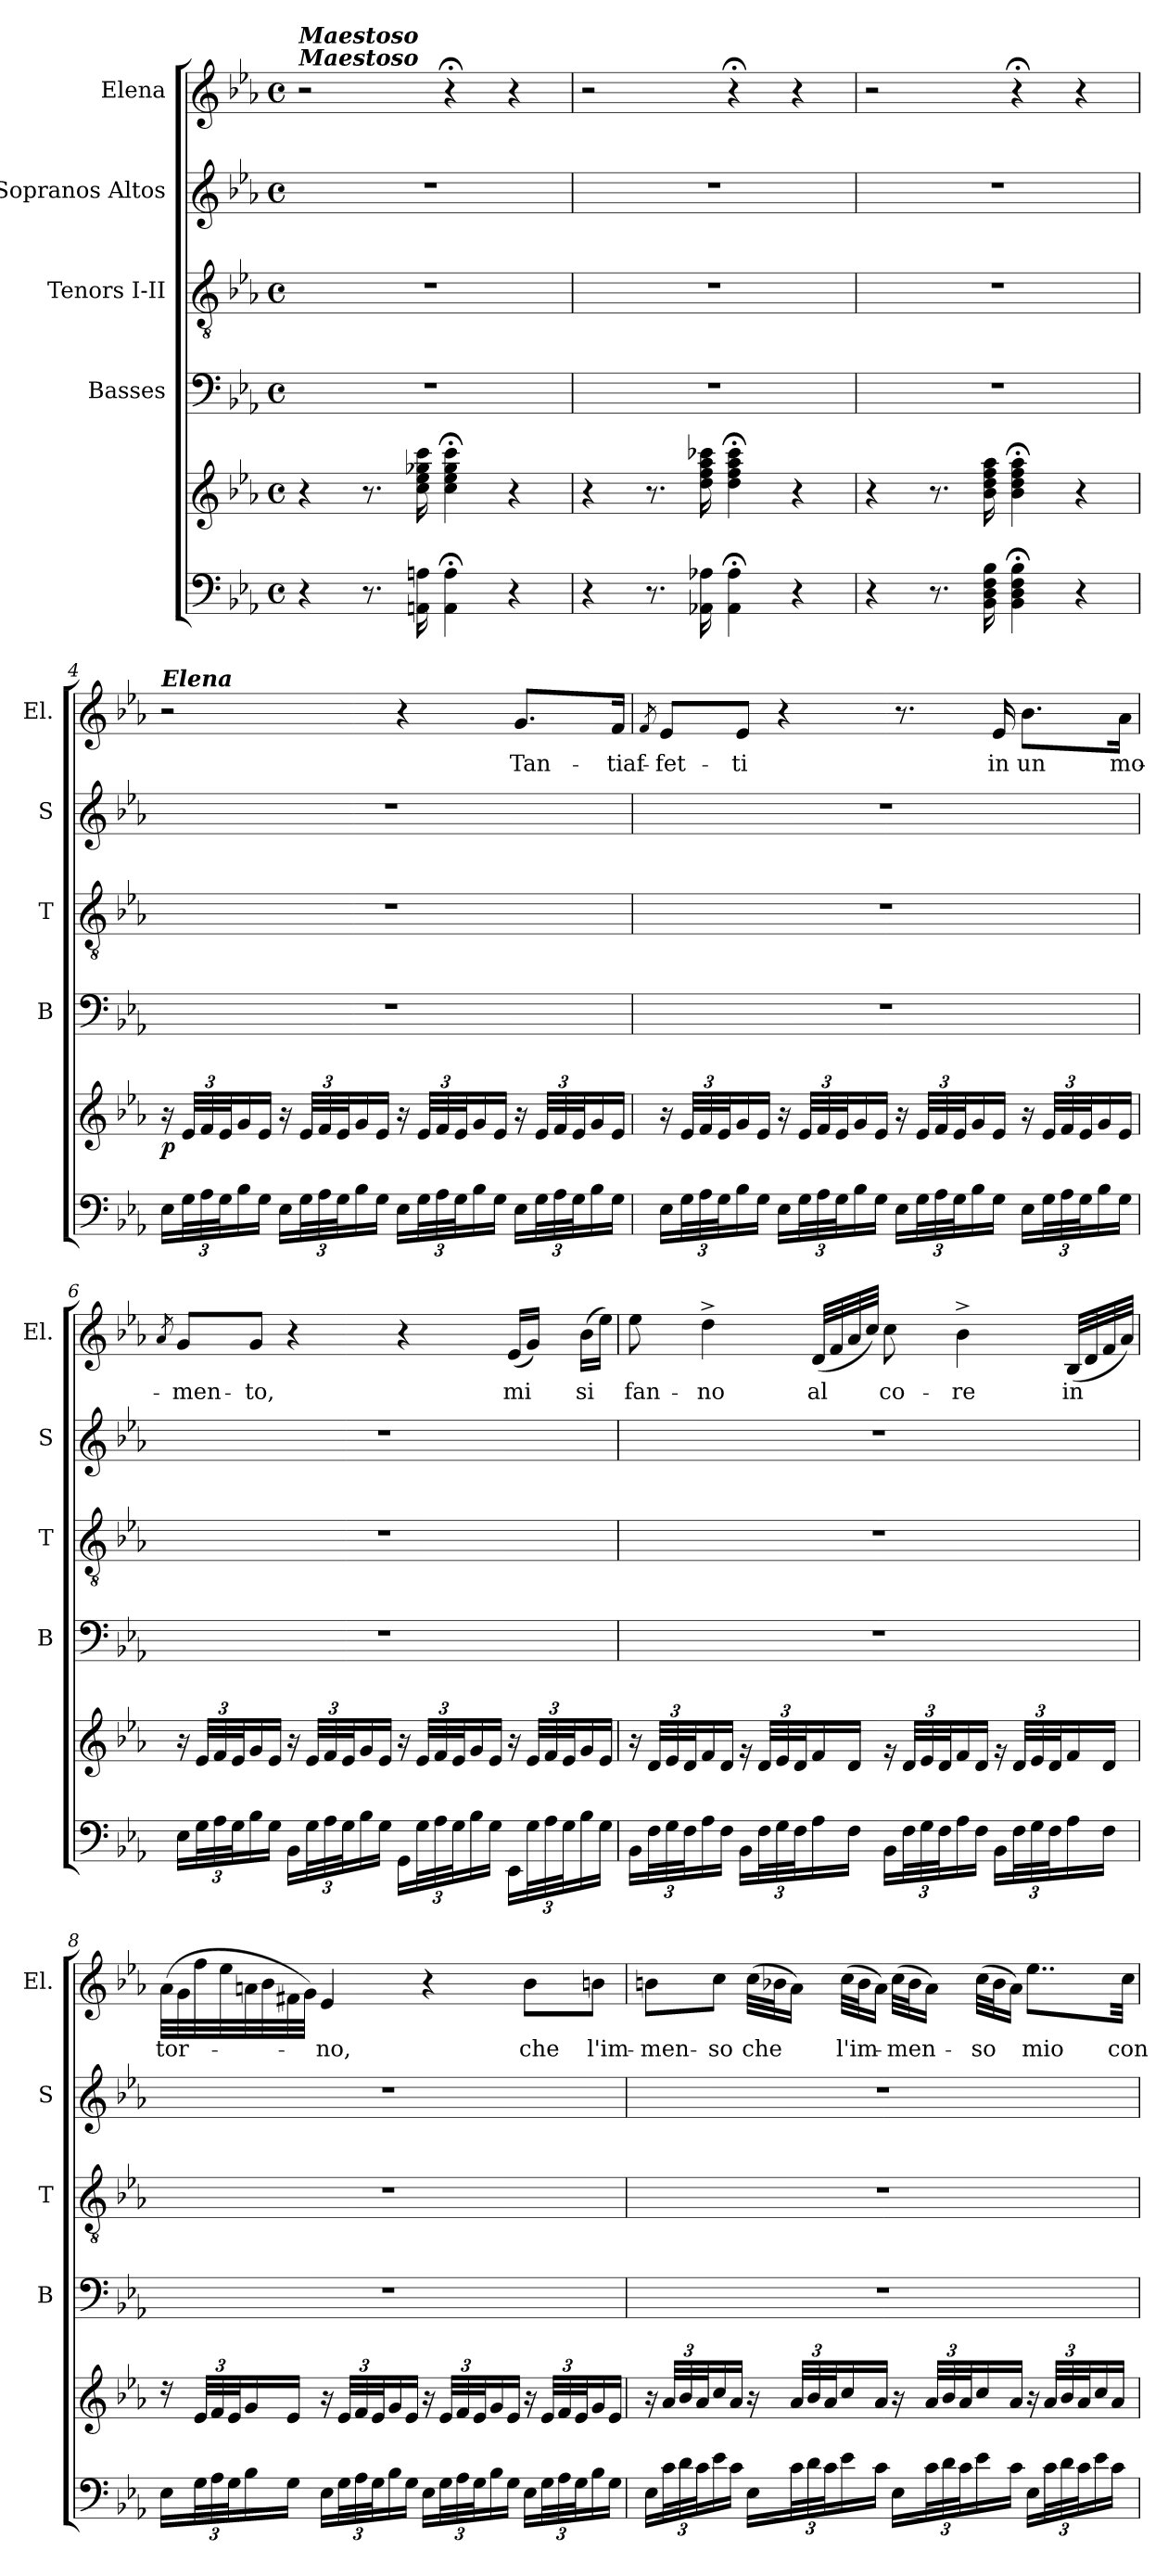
**kern	**kern	**dynam	**kern	**kern	**kern	**kern	**text
*part5	*part5	*part5	*part4	*part3	*part2	*part1	*part1
*staff6	*staff5	*staff5/6	*staff4	*staff3	*staff2	*staff1	*staff1
*	*	*	*I"Basses	*I"Tenors I-II	*I"Sopranos Altos	*I"Elena	*
*	*	*	*I'B	*I'T	*I'S	*I'El.	*
*clefF4	*clefG2	*	*clefF4	*clefGv2	*clefG2	*clefG2	*
*k[b-e-a-]	*k[b-e-a-]	*	*k[b-e-a-]	*k[b-e-a-]	*k[b-e-a-]	*k[b-e-a-]	*
*E-:	*E-:	*	*E-:	*E-:	*E-:	*E-:	*
*M4/4	*M4/4	*	*M4/4	*M4/4	*M4/4	*M4/4	*
*met(c)	*met(c)	*	*met(c)	*met(c)	*met(c)	*met(c)	*
=1	=1	=1	=1	=1	=1	=1	=1
!	!	!	!	!	!	!LO:TX:a:Bi:t=Maestoso	!
!	!	!	!	!	!	!LO:TX:a:Bi:t=Maestoso	!
4r	4r	.	1r	1r	1r	2r	.
8.r	8.r	.	.	.	.	.	.
16AAn\ 16An\	16cc\ 16ee-\ 16gg-X\ 16ccc\	.	.	.	.	.	.
4AA\;< 4A\;<	4cc\;< 4ee-\;< 4gg-\;< 4ccc\;<	.	.	.	.	4r;<	.
4r	4r	.	.	.	.	4r	.
=2	=2	=2	=2	=2	=2	=2	=2
4r	4r	.	1r	1r	1r	2r	.
8.r	8.r	.	.	.	.	.	.
16AA-X\ 16A-X\	16dd\ 16ff\ 16aa-\ 16ccc-X\	.	.	.	.	.	.
4AA-\;< 4A-\;<	4dd\;< 4ff\;< 4aa-\;< 4ccc-\;<	.	.	.	.	4r;<	.
4r	4r	.	.	.	.	4r	.
=3	=3	=3	=3	=3	=3	=3	=3
4r	4r	.	1r	1r	1r	2r	.
8.r	8.r	.	.	.	.	.	.
16BB-\ 16D\ 16F\ 16B-\	16b-\ 16dd\ 16ff\ 16aa-\	.	.	.	.	.	.
4BB-\;< 4D\;< 4F\;< 4B-\;<	4b-\;< 4dd\;< 4ff\;< 4aa-\;<	.	.	.	.	4r;<	.
4r	4r	.	.	.	.	4r	.
!!LO:LB:g=z
=4	=4	=4	=4	=4	=4	=4	=4
!	!	!	!	!	!	!LO:TX:a:Bi:t=Elena	!
!	!	!LO:DY:b	!	!	!	!	!
16E-\LL	16r	p	1r	1r	1r	2r	.
*Xbrackettup	*Xbrackettup	*	*	*	*	*	*
48G\L	48e-/LLL	.	.	.	.	.	.
48A-\	48f/	.	.	.	.	.	.
48G\J	48e-/J	.	.	.	.	.	.
16B-\	16g/	.	.	.	.	.	.
16G\JJ	16e-/JJ	.	.	.	.	.	.
16E-\LL	16r	.	.	.	.	.	.
48G\L	48e-/LLL	.	.	.	.	.	.
48A-\	48f/	.	.	.	.	.	.
48G\J	48e-/J	.	.	.	.	.	.
16B-\	16g/	.	.	.	.	.	.
16G\JJ	16e-/JJ	.	.	.	.	.	.
16E-\LL	16r	.	.	.	.	4r	.
48G\L	48e-/LLL	.	.	.	.	.	.
48A-\	48f/	.	.	.	.	.	.
48G\J	48e-/J	.	.	.	.	.	.
16B-\	16g/	.	.	.	.	.	.
16G\JJ	16e-/JJ	.	.	.	.	.	.
!	!	!	!	!	!	!	!LO:LY:b
16E-\LL	16r	.	.	.	.	8.g/L	Tan-
48G\L	48e-/LLL	.	.	.	.	.	.
48A-\	48f/	.	.	.	.	.	.
48G\J	48e-/J	.	.	.	.	.	.
16B-\	16g/	.	.	.	.	.	.
!	!	!	!	!	!	!	!LO:LY:b
16G\JJ	16e-/JJ	.	.	.	.	16f/Jk	tiaf-
!!LO:PB:g=z
=5	=5	=5	=5	=5	=5	=5	=5
.	.	.	.	.	.	8qf/	.
!	!	!	!	!	!	!	!LO:LY:b
16E-\LL	16r	.	1r	1r	1r	8e-/L	-fet-
48G\L	48e-/LLL	.	.	.	.	.	.
48A-\	48f/	.	.	.	.	.	.
48G\J	48e-/J	.	.	.	.	.	.
!	!	!	!	!	!	!	!LO:LY:b
16B-\	16g/	.	.	.	.	8e-/J	-ti
16G\JJ	16e-/JJ	.	.	.	.	.	.
16E-\LL	16r	.	.	.	.	4r	.
48G\L	48e-/LLL	.	.	.	.	.	.
48A-\	48f/	.	.	.	.	.	.
48G\J	48e-/J	.	.	.	.	.	.
16B-\	16g/	.	.	.	.	.	.
16G\JJ	16e-/JJ	.	.	.	.	.	.
16E-\LL	16r	.	.	.	.	8.r	.
48G\L	48e-/LLL	.	.	.	.	.	.
48A-\	48f/	.	.	.	.	.	.
48G\J	48e-/J	.	.	.	.	.	.
16B-\	16g/	.	.	.	.	.	.
!	!	!	!	!	!	!	!LO:LY:b
16G\JJ	16e-/JJ	.	.	.	.	16e-/	in
!	!	!	!	!	!	!	!LO:LY:b
16E-\LL	16r	.	.	.	.	8.b-\L	un
48G\L	48e-/LLL	.	.	.	.	.	.
48A-\	48f/	.	.	.	.	.	.
48G\J	48e-/J	.	.	.	.	.	.
16B-\	16g/	.	.	.	.	.	.
!	!	!	!	!	!	!	!LO:LY:b
16G\JJ	16e-/JJ	.	.	.	.	16a-\Jk	mo-
!!LO:LB:g=z
=6	=6	=6	=6	=6	=6	=6	=6
.	.	.	.	.	.	8qa-/	.
!	!	!	!	!	!	!	!LO:LY:b
16E-\LL	16r	.	1r	1r	1r	8g/L	-men-
48G\L	48e-/LLL	.	.	.	.	.	.
48A-\	48f/	.	.	.	.	.	.
48G\J	48e-/J	.	.	.	.	.	.
!	!	!	!	!	!	!	!LO:LY:b
16B-\	16g/	.	.	.	.	8g/J	-to,
16G\JJ	16e-/JJ	.	.	.	.	.	.
16BB-\LL	16r	.	.	.	.	4r	.
48G\L	48e-/LLL	.	.	.	.	.	.
48A-\	48f/	.	.	.	.	.	.
48G\J	48e-/J	.	.	.	.	.	.
16B-\	16g/	.	.	.	.	.	.
16G\JJ	16e-/JJ	.	.	.	.	.	.
16GG\LL	16r	.	.	.	.	4r	.
48G\L	48e-/LLL	.	.	.	.	.	.
48A-\	48f/	.	.	.	.	.	.
48G\J	48e-/J	.	.	.	.	.	.
16B-\	16g/	.	.	.	.	.	.
16G\JJ	16e-/JJ	.	.	.	.	.	.
!	!	!	!	!	!	!	!LO:LY:b
16EE-\LL	16r	.	.	.	.	(<16e-/LL	mi
48G\L	48e-/LLL	.	.	.	.	16g/JJ)	.
48A-\	48f/	.	.	.	.	.	.
48G\J	48e-/J	.	.	.	.	.	.
!	!	!	!	!	!	!	!LO:LY:b
16B-\	16g/	.	.	.	.	(>16b-\LL	si
16G\JJ	16e-/JJ	.	.	.	.	16ee-\JJ)	.
!!LO:PB:g=z
=7	=7	=7	=7	=7	=7	=7	=7
!	!	!	!	!	!	!	!LO:LY:b
16BB-\LL	16r	.	1r	1r	1r	8ee-\	fan-
48F\L	48d/LLL	.	.	.	.	.	.
48G\	48e-/	.	.	.	.	.	.
48F\J	48d/J	.	.	.	.	.	.
!	!	!	!	!	!	!	!LO:LY:b
16A-\	16f/	.	.	.	.	4dd^\	-no
16F\JJ	16d/JJ	.	.	.	.	.	.
16BB-\LL	16rg	.	.	.	.	.	.
48F\L	48d/LLL	.	.	.	.	.	.
48G\	48e-/	.	.	.	.	.	.
48F\J	48d/J	.	.	.	.	.	.
!	!	!	!	!	!	!	!LO:LY:b
16A-\	16f/	.	.	.	.	(<32d/LLL	al
.	.	.	.	.	.	32f/	.
16F\JJ	16d/JJ	.	.	.	.	32a-/	.
.	.	.	.	.	.	32cc/JJJ)	.
!	!	!	!	!	!	!	!LO:LY:b
16BB-\LL	16rg	.	.	.	.	8cc\	co-
48F\L	48d/LLL	.	.	.	.	.	.
48G\	48e-/	.	.	.	.	.	.
48F\J	48d/J	.	.	.	.	.	.
!	!	!	!	!	!	!	!LO:LY:b
16A-\	16f/	.	.	.	.	4b-^\	-re
16F\JJ	16d/JJ	.	.	.	.	.	.
16BB-\LL	16rg	.	.	.	.	.	.
48F\L	48d/LLL	.	.	.	.	.	.
48G\	48e-/	.	.	.	.	.	.
48F\J	48d/J	.	.	.	.	.	.
!	!	!	!	!	!	!	!LO:LY:b
16A-\	16f/	.	.	.	.	(<32B-/LLL	in
.	.	.	.	.	.	32d/	.
16F\JJ	16d/JJ	.	.	.	.	32f/	.
.	.	.	.	.	.	32a-/JJJ)	.
!!LO:LB:g=z
=8	=8	=8	=8	=8	=8	=8	=8
!	!	!	!	!	!	!	!LO:LY:b
16E-\LL	16rdd	.	1r	1r	1r	(>32a-\LLL	tor-
.	.	.	.	.	.	32g\	.
48G\L	48e-/LLL	.	.	.	.	32ff\	.
48A-\	48f/	.	.	.	.	.	.
.	.	.	.	.	.	32ee-\	.
48G\J	48e-/J	.	.	.	.	.	.
16B-\	16g/	.	.	.	.	32an\	.
.	.	.	.	.	.	32b-\	.
16G\JJ	16e-/JJ	.	.	.	.	32f#X\	.
.	.	.	.	.	.	32g\JJJ)	.
!	!	!	!	!	!	!	!LO:LY:b
16E-\LL	16r	.	.	.	.	4e-/	-no,
48G\L	48e-/LLL	.	.	.	.	.	.
48A-\	48f/	.	.	.	.	.	.
48G\J	48e-/J	.	.	.	.	.	.
16B-\	16g/	.	.	.	.	.	.
16G\JJ	16e-/JJ	.	.	.	.	.	.
16E-\LL	16r	.	.	.	.	4r	.
48G\L	48e-/LLL	.	.	.	.	.	.
48A-\	48f/	.	.	.	.	.	.
48G\J	48e-/J	.	.	.	.	.	.
16B-\	16g/	.	.	.	.	.	.
16G\JJ	16e-/JJ	.	.	.	.	.	.
!	!	!	!	!	!	!	!LO:LY:b
16E-\LL	16r	.	.	.	.	8b-\L	che
48G\L	48e-/LLL	.	.	.	.	.	.
48A-\	48f/	.	.	.	.	.	.
48G\J	48e-/J	.	.	.	.	.	.
!	!	!	!	!	!	!	!LO:LY:b
16B-\	16g/	.	.	.	.	8bn\J	l'im-
16G\JJ	16e-/JJ	.	.	.	.	.	.
!!LO:PB:g=z
=9	=9	=9	=9	=9	=9	=9	=9
!	!	!	!	!	!	!	!LO:LY:b
16E-\LL	16r	.	1r	1r	1r	8bn\L	-men-
48c\L	48a-/LLL	.	.	.	.	.	.
48d\	48b-/	.	.	.	.	.	.
48c\J	48a-/J	.	.	.	.	.	.
!	!	!	!	!	!	!	!LO:LY:b
16e-\	16cc/	.	.	.	.	8cc\J	-so
16c\JJ	16a-/JJ	.	.	.	.	.	.
!	!	!	!	!	!	!	!LO:LY:b
16E-\LL	16r	.	.	.	.	(>32cc\LLL	che
.	.	.	.	.	.	32b-X\J	.
48c\L	48a-/LLL	.	.	.	.	16a-\JJ)	.
48d\	48b-/	.	.	.	.	.	.
48c\J	48a-/J	.	.	.	.	.	.
!	!	!	!	!	!	!	!LO:LY:b
16e-\	16cc/	.	.	.	.	(>32cc\LLL	l'im-
.	.	.	.	.	.	32b-\J	.
16c\JJ	16a-/JJ	.	.	.	.	16a-\JJ)	.
!	!	!	!	!	!	!	!LO:LY:b
16E-\LL	16r	.	.	.	.	(>32cc\LLL	-men-
.	.	.	.	.	.	32b-\J	.
48c\L	48a-/LLL	.	.	.	.	16a-\JJ)	.
48d\	48b-/	.	.	.	.	.	.
48c\J	48a-/J	.	.	.	.	.	.
!	!	!	!	!	!	!	!LO:LY:b
16e-\	16cc/	.	.	.	.	(>32cc\LLL	-so
.	.	.	.	.	.	32b-\J	.
16c\JJ	16a-/JJ	.	.	.	.	16a-\JJ)	.
!	!	!	!	!	!	!	!LO:LY:b
16E-\LL	16r	.	.	.	.	8..ee-\L	mio
48c\L	48a-/LLL	.	.	.	.	.	.
48d\	48b-/	.	.	.	.	.	.
48c\J	48a-/J	.	.	.	.	.	.
16e-\	16cc/	.	.	.	.	.	.
16c\JJ	16a-/JJ	.	.	.	.	.	.
!	!	!	!	!	!	!	!LO:LY:b
.	.	.	.	.	.	32cc\Jkk	con-
=	=	=	=	=	=	=	=
*-	*-	*-	*-	*-	*-	*-	*-
